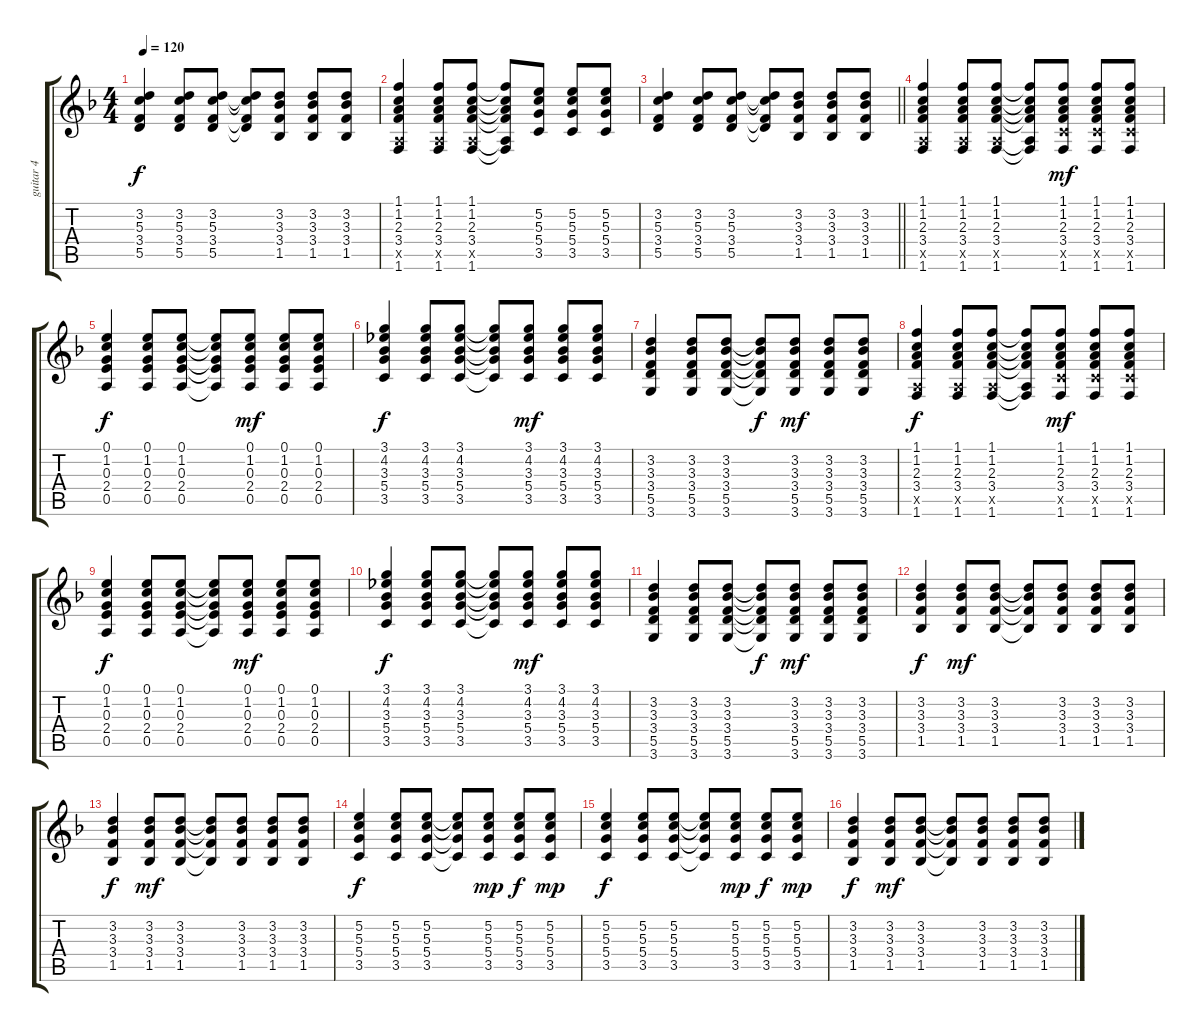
\track ("guitar 4" "guitar 4") {instrument acousticguitarsteel}
\staff {score tabs}
\tuning (E4 B3 G3 D3 A2 E2) {hide}
\ts (4 4)
\tempo 120
\clef g2
\ks f
(3.2 5.3 3.4 5.5).4{dy f} (3.2 5.3 3.4 5.5).8 (3.2 5.3 3.4 5.5).8 (3.2{t} 5.3{t} 3.4{t} 5.5{t}).8 (3.2 3.3 3.4 1.5).8 (3.2 3.3 3.4 1.5).8 (3.2 3.3 3.4 1.5).8 |
(1.1 1.2 2.3 3.4 0.5{x} 1.6).4 (1.1 1.2 2.3 3.4 0.5{x} 1.6).8 (1.1 1.2 2.3 3.4 0.5{x} 1.6).8 (1.1{t} 1.2{t} 2.3{t} 3.4{t} 0.5{t} 1.6{t}).8 (5.2 5.3 5.4 3.5).8 (5.2 5.3 5.4 3.5).8 (5.2 5.3 5.4 3.5).8 |
\barLineRight lightlight
(3.2 5.3 3.4 5.5).4 (3.2 5.3 3.4 5.5).8 (3.2 5.3 3.4 5.5).8 (3.2{t} 5.3{t} 3.4{t} 5.5{t}).8 (3.2 3.3 3.4 1.5).8 (3.2 3.3 3.4 1.5).8 (3.2 3.3 3.4 1.5).8 |
(1.1 1.2 2.3 3.4 0.5{x} 1.6).4 (1.1 1.2 2.3 3.4 0.5{x} 1.6).8 (1.1 1.2 2.3 3.4 0.5{x} 1.6).8 (1.1{t} 1.2{t} 2.3{t} 3.4{t} 0.5{t} 1.6{t}).8 (1.1 1.2 2.3 3.4 3.5{x} 1.6).8{dy mf} (1.1 1.2 2.3 3.4 3.5{x} 1.6).8 (1.1 1.2 2.3 3.4 3.5{x} 1.6).8 |
(0.1 1.2 0.3 2.4 0.5).4{dy f} (0.1 1.2 0.3 2.4 0.5).8 (0.1 1.2 0.3 2.4 0.5).8 (0.1{t} 1.2{t} 0.3{t} 2.4{t} 0.5{t}).8 (0.1 1.2 0.3 2.4 0.5).8{dy mf} (0.1 1.2 0.3 2.4 0.5).8 (0.1 1.2 0.3 2.4 0.5).8 |
(3.1 4.2 3.3 5.4 3.5).4{dy f} (3.1 4.2 3.3 5.4 3.5).8 (3.1 4.2 3.3 5.4 3.5).8 (3.1{t} 4.2{t} 3.3{t} 5.4{t} 3.5{t}).8 (3.1 4.2 3.3 5.4 3.5).8{dy mf} (3.1 4.2 3.3 5.4 3.5).8 (3.1 4.2 3.3 5.4 3.5).8 |
(3.2 3.3 3.4 5.5 3.6).4 (3.2 3.3 3.4 5.5 3.6).8 (3.2 3.3 3.4 5.5 3.6).8 (3.2{t} 3.3{t} 3.4{t} 5.5{t} 3.6{t}).8{dy f} (3.2 3.3 3.4 5.5 3.6).8{dy mf} (3.2 3.3 3.4 5.5 3.6).8 (3.2 3.3 3.4 5.5 3.6).8 |
(1.1 1.2 2.3 3.4 0.5{x} 1.6).4{dy f} (1.1 1.2 2.3 3.4 0.5{x} 1.6).8 (1.1 1.2 2.3 3.4 0.5{x} 1.6).8 (1.1{t} 1.2{t} 2.3{t} 3.4{t} 0.5{t} 1.6{t}).8 (1.1 1.2 2.3 3.4 3.5{x} 1.6).8{dy mf} (1.1 1.2 2.3 3.4 3.5{x} 1.6).8 (1.1 1.2 2.3 3.4 3.5{x} 1.6).8 |
(0.1 1.2 0.3 2.4 0.5).4{dy f} (0.1 1.2 0.3 2.4 0.5).8 (0.1 1.2 0.3 2.4 0.5).8 (0.1{t} 1.2{t} 0.3{t} 2.4{t} 0.5{t}).8 (0.1 1.2 0.3 2.4 0.5).8{dy mf} (0.1 1.2 0.3 2.4 0.5).8 (0.1 1.2 0.3 2.4 0.5).8 |
(3.1 4.2 3.3 5.4 3.5).4{dy f} (3.1 4.2 3.3 5.4 3.5).8 (3.1 4.2 3.3 5.4 3.5).8 (3.1{t} 4.2{t} 3.3{t} 5.4{t} 3.5{t}).8 (3.1 4.2 3.3 5.4 3.5).8{dy mf} (3.1 4.2 3.3 5.4 3.5).8 (3.1 4.2 3.3 5.4 3.5).8 |
(3.2 3.3 3.4 5.5 3.6).4 (3.2 3.3 3.4 5.5 3.6).8 (3.2 3.3 3.4 5.5 3.6).8 (3.2{t} 3.3{t} 3.4{t} 5.5{t} 3.6{t}).8{dy f} (3.2 3.3 3.4 5.5 3.6).8{dy mf} (3.2 3.3 3.4 5.5 3.6).8 (3.2 3.3 3.4 5.5 3.6).8 |
(3.2 3.3 3.4 1.5).4{dy f} (3.2 3.3 3.4 1.5).8{dy mf} (3.2 3.3 3.4 1.5).8 (3.2{t} 3.3{t} 3.4{t} 1.5{t}).8 (3.2 3.3 3.4 1.5).8 (3.2 3.3 3.4 1.5).8 (3.2 3.3 3.4 1.5).8 |
(3.2 3.3 3.4 1.5).4{dy f} (3.2 3.3 3.4 1.5).8{dy mf} (3.2 3.3 3.4 1.5).8 (3.2{t} 3.3{t} 3.4{t} 1.5{t}).8 (3.2 3.3 3.4 1.5).8 (3.2 3.3 3.4 1.5).8 (3.2 3.3 3.4 1.5).8 |
(5.2 5.3 5.4 3.5).4{dy f} (5.2 5.3 5.4 3.5).8 (5.2 5.3 5.4 3.5).8 (5.2{t} 5.3{t} 5.4{t} 3.5{t}).8 (5.2 5.3 5.4 3.5).8{dy mp} (5.2 5.3 5.4 3.5).8{dy f} (5.2 5.3 5.4 3.5).8{dy mp} |
(5.2 5.3 5.4 3.5).4{dy f} (5.2 5.3 5.4 3.5).8 (5.2 5.3 5.4 3.5).8 (5.2{t} 5.3{t} 5.4{t} 3.5{t}).8 (5.2 5.3 5.4 3.5).8{dy mp} (5.2 5.3 5.4 3.5).8{dy f} (5.2 5.3 5.4 3.5).8{dy mp} |
(3.2 3.3 3.4 1.5).4{dy f} (3.2 3.3 3.4 1.5).8{dy mf} (3.2 3.3 3.4 1.5).8 (3.2{t} 3.3{t} 3.4{t} 1.5{t}).8 (3.2 3.3 3.4 1.5).8 (3.2 3.3 3.4 1.5).8 (3.2 3.3 3.4 1.5).8
